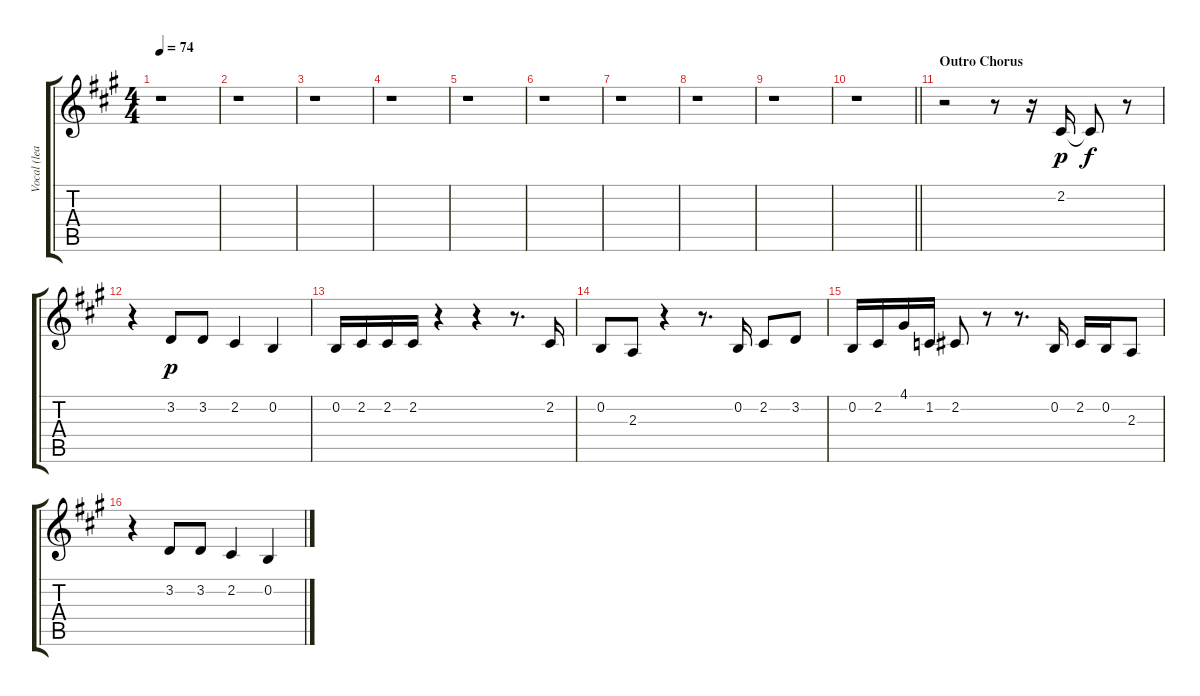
\track ("Vocal (lead)" "Vocal (lea") {instrument accordion}
\staff {score tabs}
\tuning (E4 B3 G3 D3 A2 E2) {hide}
\ts (4 4)
\tempo 74
\clef g2
\ks a
r.1{dy p} |
r.1 |
r.1 |
r.1 |
r.1 |
r.1 |
r.1 |
r.1 |
r.1 |
\barLineRight lightlight
r.1 |
\section ("" "Outro Chorus")
r.2 r.8 r.16 2.2.16 2.2{t}.8{dy f} r.8 |
r.4 3.2.8{dy p} 3.2.8 2.2.4 0.2.4 |
0.2.16 2.2.16 2.2.16 2.2.16 r.4 r.4 r.8{d} 2.2.16 |
0.2.8 2.3.8 r.4 r.8{d} 0.2.16 2.2.8 3.2.8 |
0.2.16 2.2.16 4.1.16 1.2.16 2.2.8 r.8 r.8{d} 0.2.16 2.2.16 0.2.16 2.3.8 |
r.4 3.2.8 3.2.8 2.2.4 0.2.4
